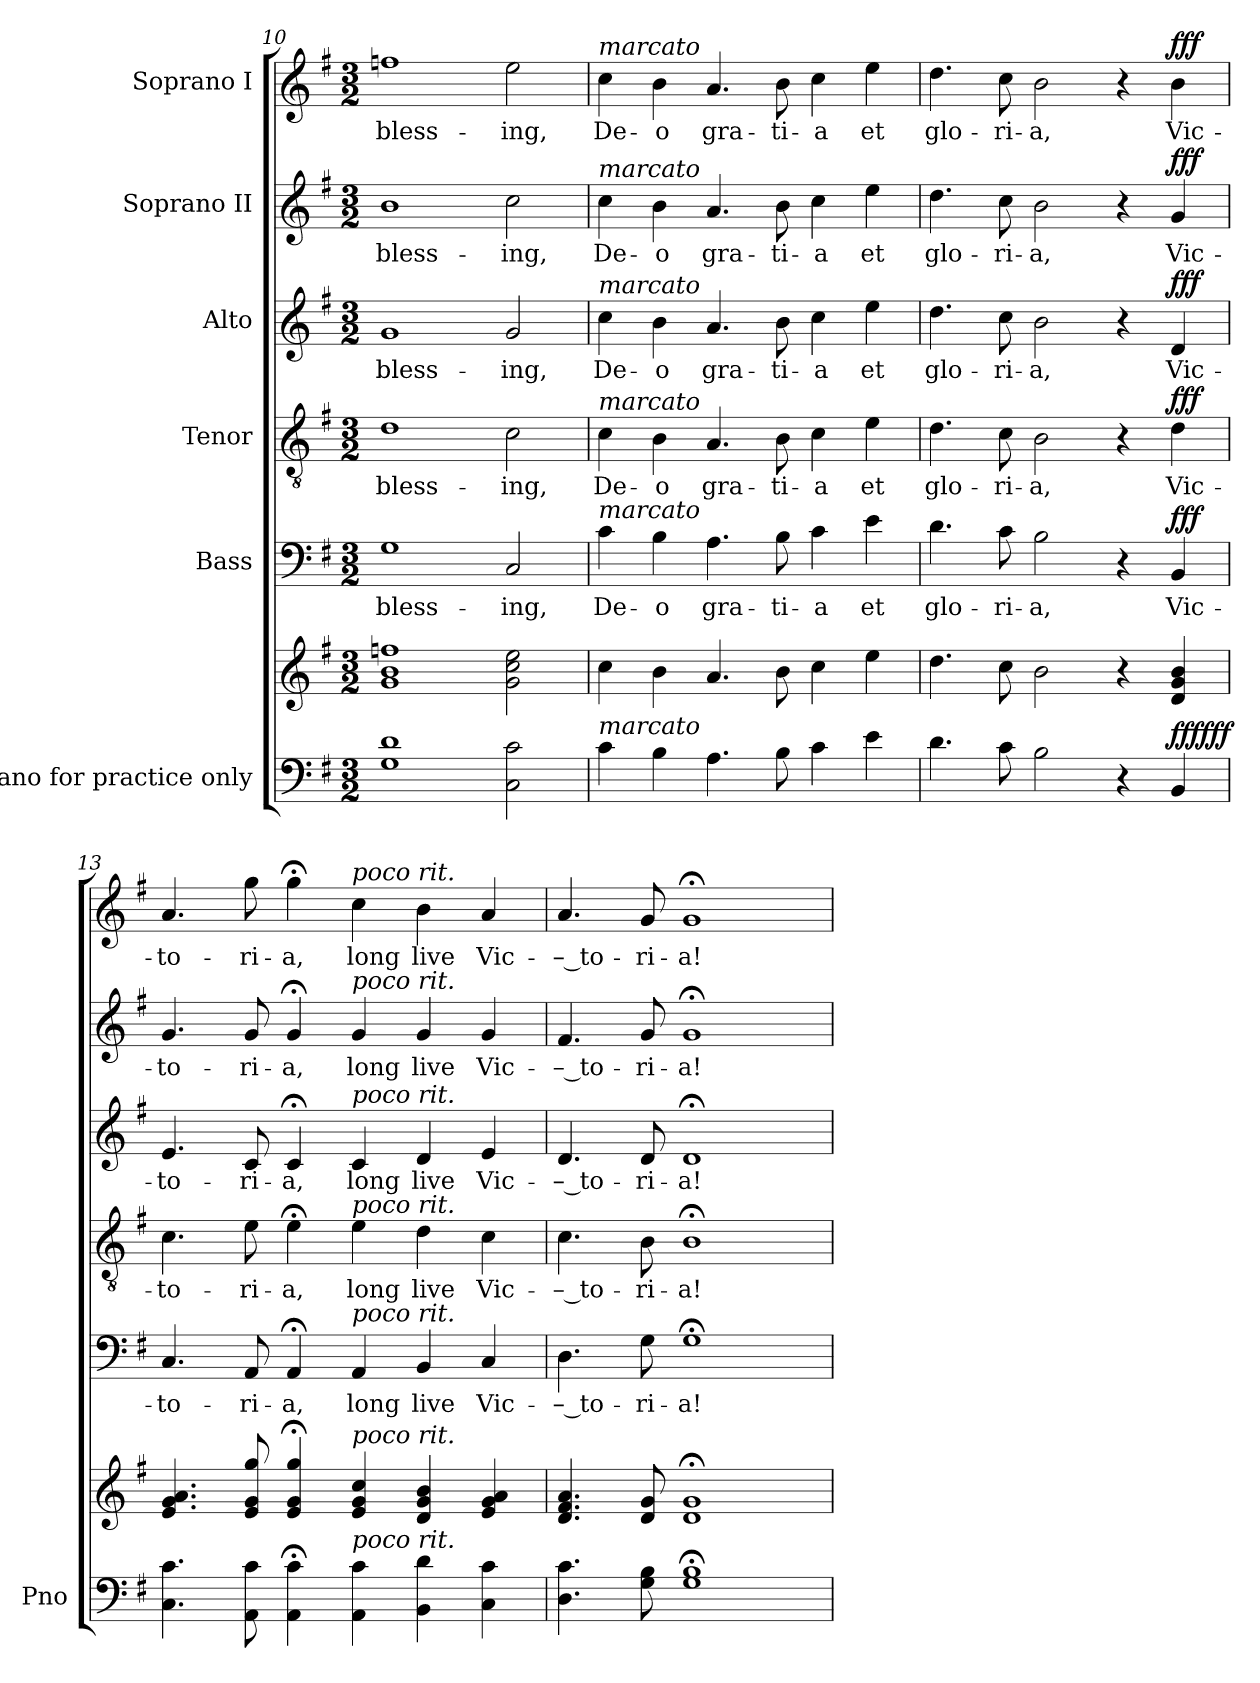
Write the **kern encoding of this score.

**kern	**kern	**dynam	**kern	**text	**dynam	**kern	**text	**dynam	**kern	**text	**dynam	**kern	**text	**dynam	**kern	**text	**dynam
*part6	*part6	*part6	*part5	*part5	*part5	*part4	*part4	*part4	*part3	*part3	*part3	*part2	*part2	*part2	*part1	*part1	*part1
*staff7	*staff6	*staff6/7	*staff5	*staff5	*staff5	*staff4	*staff4	*staff4	*staff3	*staff3	*staff3	*staff2	*staff2	*staff2	*staff1	*staff1	*staff1
*I"Piano for practice only	*	*	*I"Bass	*	*	*I"Tenor	*	*	*I"Alto	*	*	*I"Soprano II	*	*	*I"Soprano I	*	*
*I'Pno	*	*	*	*	*	*	*	*	*	*	*	*	*	*	*	*	*
*clefF4	*clefG2	*	*clefF4	*	*	*clefGv2	*	*	*clefG2	*	*	*clefG2	*	*	*clefG2	*	*
*k[f#]	*k[f#]	*	*k[f#]	*	*	*k[f#]	*	*	*k[f#]	*	*	*k[f#]	*	*	*k[f#]	*	*
*M3/2	*M3/2	*	*M3/2	*	*	*M3/2	*	*	*M3/2	*	*	*M3/2	*	*	*M3/2	*	*
=10	=10	=10	=10	=10	=10	=10	=10	=10	=10	=10	=10	=10	=10	=10	=10	=10	=10
1G 1d	1g 1b 1ffn	.	1G	bless-	.	1d	bless-	.	1g	bless-	.	1b	bless-	.	1ffn	bless-	.
2C\ 2c\	2g\ 2cc\ 2ee\	.	2C/	-ing,	.	2c\	-ing,	.	2g/	-ing,	.	2cc\	-ing,	.	2ee\	-ing,	.
=11	=11	=11	=11	=11	=11	=11	=11	=11	=11	=11	=11	=11	=11	=11	=11	=11	=11
!	!	!	!	!	!	!	!	!	!	!	!	!	!	!	!LO:TX:i:t=marcato	!	!
!	!	!	!	!	!	!	!	!	!	!	!	!LO:TX:i:t=marcato	!	!	!	!	!
!	!	!	!	!	!	!	!	!	!LO:TX:i:t=marcato	!	!	!	!	!	!	!	!
!	!	!	!	!	!	!LO:TX:i:t=marcato	!	!	!	!	!	!	!	!	!	!	!
!	!	!	!LO:TX:i:t=marcato	!	!	!	!	!	!	!	!	!	!	!	!	!	!
!LO:TX:i:t=marcato	!	!	!	!	!	!	!	!	!	!	!	!	!	!	!	!	!
4c\	4cc\	.	4c\	De-	.	4c\	De-	.	4cc\	De-	.	4cc\	De-	.	4cc\	De-	.
4B\	4b\	.	4B\	-o	.	4B\	-o	.	4b\	-o	.	4b\	-o	.	4b\	-o	.
4.A\	4.a/	.	4.A\	gra-	.	4.A/	gra-	.	4.a/	gra-	.	4.a/	gra-	.	4.a/	gra-	.
8B\	8b\	.	8B\	-ti-	.	8B\	-ti-	.	8b\	-ti-	.	8b\	-ti-	.	8b\	-ti-	.
4c\	4cc\	.	4c\	-a	.	4c\	-a	.	4cc\	-a	.	4cc\	-a	.	4cc\	-a	.
4e\	4ee\	.	4e\	et	.	4e\	et	.	4ee\	et	.	4ee\	et	.	4ee\	et	.
=12	=12	=12	=12	=12	=12	=12	=12	=12	=12	=12	=12	=12	=12	=12	=12	=12	=12
4.d\	4.dd\	.	4.d\	glo-	.	4.d\	glo-	.	4.dd\	glo-	.	4.dd\	glo-	.	4.dd\	glo-	.
8c\	8cc\	.	8c\	-ri-	.	8c\	-ri-	.	8cc\	-ri-	.	8cc\	-ri-	.	8cc\	-ri-	.
2B\	2b\	.	2B\	-a,	.	2B\	-a,	.	2b\	-a,	.	2b\	-a,	.	2b\	-a,	.
4r	4r	.	4r	.	.	4r	.	.	4r	.	.	4r	.	.	4r	.	.
!	!	!LO:DY:a=2	!	!	!	!	!	!	!	!	!	!	!	!	!	!	!
!	!	!LO:DY:n=1:a	!	!	!LO:DY:a	!	!	!LO:DY:a	!	!	!LO:DY:a	!	!	!LO:DY:a	!	!	!LO:DY:a
4BB/	4d/ 4g/ 4b/	fff fff	4BB/	Vic-	fff	4d\	Vic-	fff	4d/	Vic-	fff	4g/	Vic-	fff	4b\	Vic-	fff
=13	=13	=13	=13	=13	=13	=13	=13	=13	=13	=13	=13	=13	=13	=13	=13	=13	=13
4.C\ 4.c\	4.e/ 4.g/ 4.a/	.	4.C/	-to-	.	4.c\	-to-	.	4.e/	-to-	.	4.g/	-to-	.	4.a/	-to-	.
8AA\ 8c\	8e/ 8g/ 8gg/	.	8AA/	-ri-	.	8e\	-ri-	.	8c/	-ri-	.	8g/	-ri-	.	8gg\	-ri-	.
4AA\;< 4c\;<	4e/;< 4g/;< 4gg/;<	.	4AA;</	-a,	.	4e;<\	-a,	.	4c;</	-a,	.	4g;</	-a,	.	4gg;<\	-a,	.
!	!	!	!	!	!	!	!	!	!	!	!	!	!	!	!LO:TX:i:t=poco rit.	!	!
!	!	!	!	!	!	!	!	!	!	!	!	!LO:TX:i:t=poco rit.	!	!	!	!	!
!	!	!	!	!	!	!	!	!	!LO:TX:i:t=poco rit.	!	!	!	!	!	!	!	!
!	!	!	!	!	!	!LO:TX:i:t=poco rit.	!	!	!	!	!	!	!	!	!	!	!
!	!	!	!LO:TX:i:t=poco rit.	!	!	!	!	!	!	!	!	!	!	!	!	!	!
!	!LO:TX:i:t=poco rit.	!	!	!	!	!	!	!	!	!	!	!	!	!	!	!	!
!LO:TX:i:t=poco rit.	!	!	!	!	!	!	!	!	!	!	!	!	!	!	!	!	!
4AA\ 4c\	4e/ 4g/ 4cc/	.	4AA/	long	.	4e\	long	.	4c/	long	.	4g/	long	.	4cc\	long	.
4BB\ 4d\	4d/ 4g/ 4b/	.	4BB/	live	.	4d\	live	.	4d/	live	.	4g/	live	.	4b\	live	.
4C\ 4c\	4e/ 4g/ 4a/	.	4C/	Vic-	.	4c\	Vic-	.	4e/	Vic-	.	4g/	Vic-	.	4a/	Vic-	.
=14	=14	=14	=14	=14	=14	=14	=14	=14	=14	=14	=14	=14	=14	=14	=14	=14	=14
4.D\ 4.c\	4.d/ 4.f#/ 4.a/	.	4.D\	-– to-	.	4.c\	-– to-	.	4.d/	-– to-	.	4.f#/	-– to-	.	4.a/	-– to-	.
8G\ 8B\	8d/ 8g/	.	8G\	-ri-	.	8B\	-ri-	.	8d/	-ri-	.	8g/	-ri-	.	8g/	-ri-	.
1G;< 1B;<	1d;< 1g;<	.	1G;<	-a!	.	1B;<	-a!	.	1d;<	-a!	.	1g;<	-a!	.	1g;<	-a!	.
=	=	=	=	=	=	=	=	=	=	=	=	=	=	=	=	=	=
*-	*-	*-	*-	*-	*-	*-	*-	*-	*-	*-	*-	*-	*-	*-	*-	*-	*-
